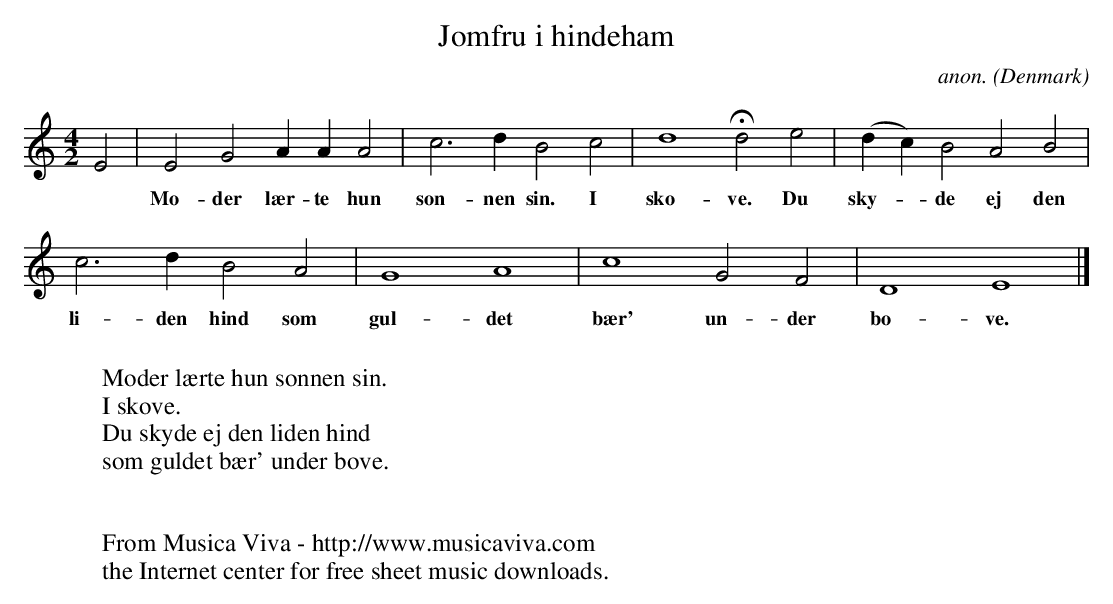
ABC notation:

X:1
T:Jomfru i hindeham
C:anon.
O:Denmark
M:4/2 %org.: C|
L:1/2
K:Ephrg
E|EG A/A/A|c>d Bc|d2 Hd e|(d/c/)B AB|
w:* Mo-der l\aer-te hun s\on-nen sin. I sko-ve. Du sky--de ej den
c>d BA|G2A2|c2 GF|D2 E2|]
w:li-den hind som gul-det b\aer' un-der bo-ve.
W:
W:Moder l\aerte hun s\onnen sin.
W:I skove.
W:Du skyde ej den liden hind
W:som guldet b\aer' under bove.
W:
W:
W:  From Musica Viva - http://www.musicaviva.com
W:  the Internet center for free sheet music downloads.
